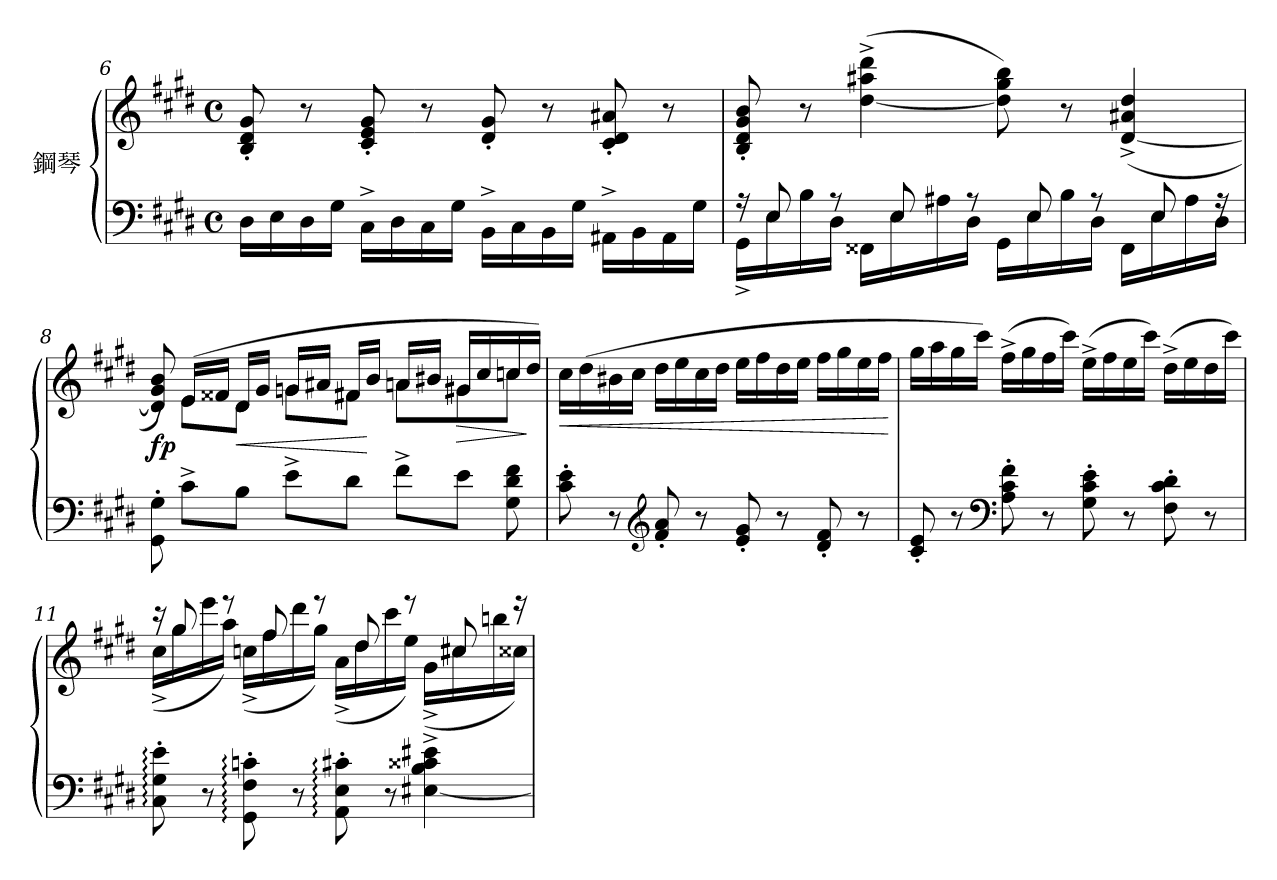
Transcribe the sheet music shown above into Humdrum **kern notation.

**kern	**kern	**dynam
*part1	*part1	*part1
*staff2	*staff1	*staff1/2
*I"鋼琴	*	*
*clefF4	*clefG2	*
*k[f#c#g#d#]	*k[f#c#g#d#]	*
*M4/4	*M4/4	*
*met(c)	*met(c)	*
=6	=6	=6
16D#\LL	8B/' 8d#/' 8g#/'	.
16E\	.	.
16D#\	8r	.
16G#\JJ	.	.
16C#^\LL	8c#/' 8e/' 8g#/'	.
16D#\	.	.
16C#\	8r	.
16G#\JJ	.	.
16BB^\LL	8d#/' 8g#/'	.
16C#\	.	.
16BB\	8r	.
16G#\JJ	.	.
16AA#X^\LL	8c#/' 8d#/' 8a#X/'	.
16BB\	.	.
16AA#\	8r	.
16G#\JJ	.	.
!!LO:LB:g=z
=7	=7	=7
*^	*	*
16rA	16GG#^\LL	8B/' 8d#/' 8g#/' 8b/'	.
8E/	16E\	.	.
.	16B\	8r	.
8rA	16D#\JJ	.	.
.	16FF##X\LL	(>[4dd#\^ 4aa#X\^ 4ddd#\^	.
8E/	16E\	.	.
.	16A#X\	.	.
8rA	16D#\JJ	.	.
.	16GG#\LL	8dd#\] 8gg#\ 8bb\)	.
8E/	16E\	.	.
.	16B\	8r	.
8rA	16D#\JJ	.	.
.	16FF##\LL	(>[4d#/^ 4a#X/^ 4dd#/^	.
8E/	16E\	.	.
.	16A#\	.	.
16rA	16D#\JJ	.	.
=8	=8	=8	=8
*	*	*^	*
!	!	!	!	!LO:DY:b
*v	*v	*	*	*
8GG#\' 8G#\'	8d#/] 8g#/ 8b/)	8rc	fp
8c#^\L	(>16e/LL	8e\L	.
.	16f##X/JJ	.	.
!	!	!	!LO:HP:b
8B\J	16d#/LL	8d#\J	<
.	16g#/JJ	.	.
8e^\L	16gn/LL	8g\L	.
.	16a#X/JJ	.	.
8d#\J	16f#X/LL	8f#\J	.
.	16b/JJ	.	[
8f#^\L	16an/LL	8a\L	.
.	16b#X/JJ	.	.
!	!	!	!LO:HP:b
8e\J	16g#X/LL	8g#\	>
.	16cc#/	.	.
8G#\ 8d#\ 8f#\	16ccn/	8cc\J	.
.	16dd#/JJ)	.	]
*	*v	*v	*
=9	=9	=9
!	!	!LO:HP:b
8c#\' 8e\'	16cc#\LL	<
.	(>16dd#\	.
8r	16b#X\	.
.	16cc#\JJ	.
*clefG2	*	*
8f#/' 8a/'	16dd#\LL	.
.	16ee\	.
8r	16cc#\	.
.	16dd#\JJ	.
8e/' 8g#/'	16ee\LL	.
.	16ff#\	.
8r	16dd#\	.
.	16ee\JJ	.
8d#/' 8f#/'	16ff#\LL	.
.	16gg#\	.
8r	16ee\	.
.	16ff#\JJ	.
.	.	[
!!LO:LB:g=z
=10	=10	=10
8c#/' 8e/'	16gg#\LL	.
.	16aa\	.
8r	16gg#\	.
.	16ccc#\JJ)	.
*clefF4	*	*
8A\' 8c#\' 8f#\'	(>16ff#^\LL	.
.	16gg#\	.
8r	16ff#\	.
.	16ccc#\JJ)	.
8G#\' 8c#\' 8e\'	(>16ee^\LL	.
.	16ff#\	.
8r	16ee\	.
.	16ccc#\JJ)	.
8F#\' 8c#\' 8d#\'	(>16dd#^\LL	.
.	16ee\	.
8r	16dd#\	.
.	16ccc#\JJ)	.
=11	=11	=11
*	*^	*
8C#\:' 8G#\:' 8e\:'	16rccc	(>16cc#^\LL	.
.	8gg#/	16gg#\	.
8r	.	16eee\	.
.	8reee	16aa\JJ)	.
8GG#\:' 8F#\:' 8cn\:'	.	(>16ccn^\LL	.
.	8ff#/	16ff#\	.
8r	.	16ddd#\	.
.	8reee	16gg#\JJ)	.
8AA\:' 8E\:' 8c#X\:'	.	(>16a^\LL	.
.	8dd#/	16dd#\	.
8r	.	16ccc#\	.
.	8reee	16ee\JJ)	.
[4E#X\^ 4B\^ 4c##X\^ 4e#X\^	.	(>16g#^\LL	.
.	8cc#X/	16cc#\	.
.	.	16bbn\	.
.	16reee	16cc##X\JJ)	.
*	*v	*v	*
=	=	=
*-	*-	*-
